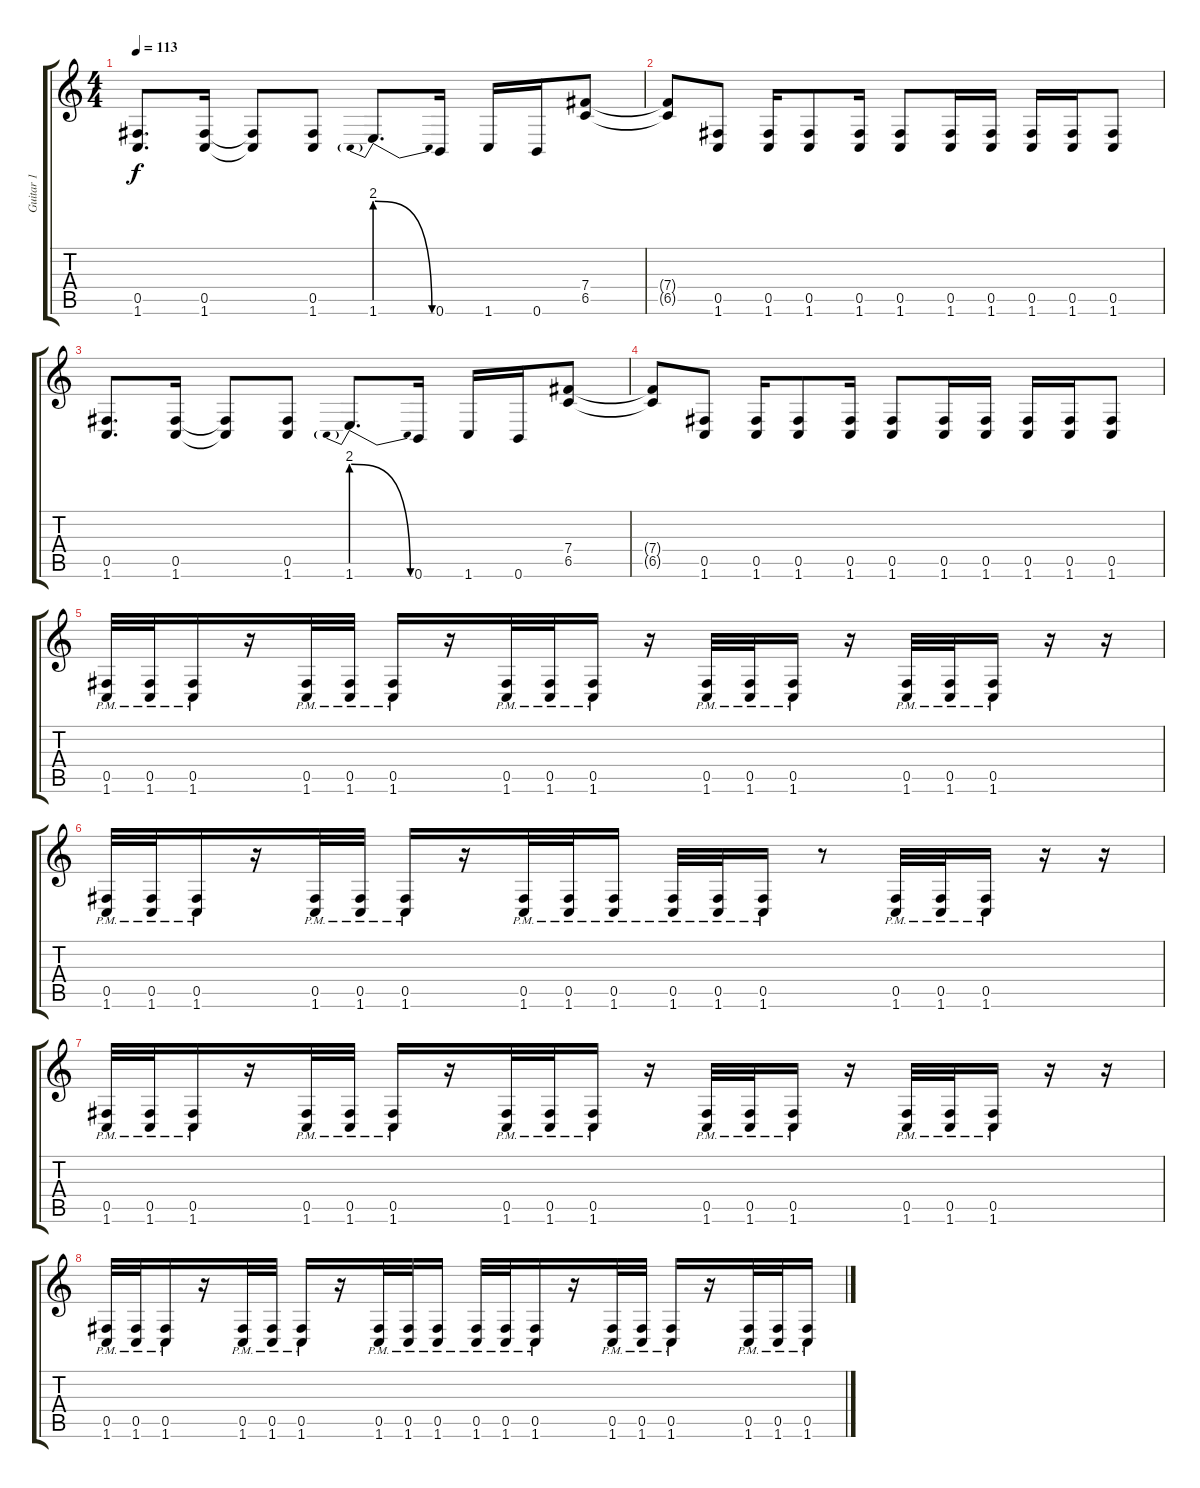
\track ("Guitar 1" "Guitar 1") {instrument overdrivenguitar}
\staff {score tabs}
\tuning (Db4 Ab3 E3 B2 Gb2 B1) {hide}
\ts (4 4)
\tempo 113
\clef g2
\ks c
(0.5 1.6).8{d dy f} (0.5 1.6).16 (0.5{t} 1.6{t}).8 (0.5 1.6).8 1.6{be (prebendrelease 0 8 60 0)}.8{d} 0.6.16 1.6.16 0.6.16 (7.4 6.5).8 |
(7.4{t} 6.5{t}).8 (0.5 1.6).8 (0.5 1.6).16 (0.5 1.6).8 (0.5 1.6).16 (0.5 1.6).8 (0.5 1.6).16 (0.5 1.6).16 (0.5 1.6).16 (0.5 1.6).16 (0.5 1.6).8 |
(0.5 1.6).8{d} (0.5 1.6).16 (0.5{t} 1.6{t}).8 (0.5 1.6).8 1.6{be (prebendrelease 0 8 60 0)}.8{d} 0.6.16 1.6.16 0.6.16 (7.4 6.5).8 |
(7.4{t} 6.5{t}).8 (0.5 1.6).8 (0.5 1.6).16 (0.5 1.6).8 (0.5 1.6).16 (0.5 1.6).8 (0.5 1.6).16 (0.5 1.6).16 (0.5 1.6).16 (0.5 1.6).16 (0.5 1.6).8 |
(0.5{pm} 1.6{pm}).32 (0.5{pm} 1.6{pm}).32 (0.5{pm} 1.6{pm}).16 r.16 (0.5{pm} 1.6{pm}).32 (0.5{pm} 1.6{pm}).32 (0.5{pm} 1.6{pm}).16 r.16 (0.5{pm} 1.6{pm}).32 (0.5{pm} 1.6{pm}).32 (0.5{pm} 1.6{pm}).16 r.16 (0.5{pm} 1.6{pm}).32 (0.5{pm} 1.6{pm}).32 (0.5{pm} 1.6{pm}).16 r.16 (0.5{pm} 1.6{pm}).32 (0.5{pm} 1.6{pm}).32 (0.5{pm} 1.6{pm}).16 r.16 r.16 |
(0.5{pm} 1.6{pm}).32 (0.5{pm} 1.6{pm}).32 (0.5{pm} 1.6{pm}).16 r.16 (0.5{pm} 1.6{pm}).32 (0.5{pm} 1.6{pm}).32 (0.5{pm} 1.6{pm}).16 r.16 (0.5{pm} 1.6{pm}).32 (0.5{pm} 1.6{pm}).32 (0.5{pm} 1.6{pm}).16 (0.5{pm} 1.6{pm}).32 (0.5{pm} 1.6{pm}).32 (0.5{pm} 1.6{pm}).16 r.8 (0.5{pm} 1.6{pm}).32 (0.5{pm} 1.6{pm}).32 (0.5{pm} 1.6{pm}).16 r.16 r.16 |
(0.5{pm} 1.6{pm}).32 (0.5{pm} 1.6{pm}).32 (0.5{pm} 1.6{pm}).16 r.16 (0.5{pm} 1.6{pm}).32 (0.5{pm} 1.6{pm}).32 (0.5{pm} 1.6{pm}).16 r.16 (0.5{pm} 1.6{pm}).32 (0.5{pm} 1.6{pm}).32 (0.5{pm} 1.6{pm}).16 r.16 (0.5{pm} 1.6{pm}).32 (0.5{pm} 1.6{pm}).32 (0.5{pm} 1.6{pm}).16 r.16 (0.5{pm} 1.6{pm}).32 (0.5{pm} 1.6{pm}).32 (0.5{pm} 1.6{pm}).16 r.16 r.16 |
(0.5{pm} 1.6{pm}).32 (0.5{pm} 1.6{pm}).32 (0.5{pm} 1.6{pm}).16 r.16 (0.5{pm} 1.6{pm}).32 (0.5{pm} 1.6{pm}).32 (0.5{pm} 1.6{pm}).16 r.16 (0.5{pm} 1.6{pm}).32 (0.5{pm} 1.6{pm}).32 (0.5{pm} 1.6{pm}).16 (0.5{pm} 1.6{pm}).32 (0.5{pm} 1.6{pm}).32 (0.5{pm} 1.6{pm}).16 r.16 (0.5{pm} 1.6{pm}).32 (0.5{pm} 1.6{pm}).32 (0.5{pm} 1.6{pm}).16 r.16 (0.5{pm} 1.6{pm}).32 (0.5{pm} 1.6{pm}).32 (0.5{pm} 1.6{pm}).16
